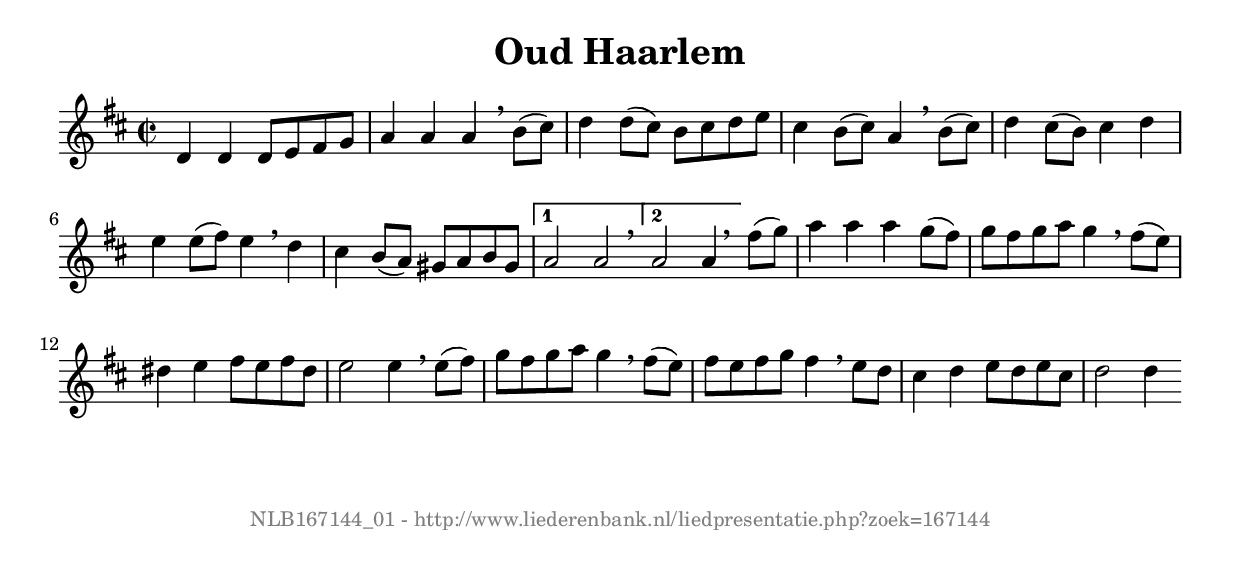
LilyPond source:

%
% produced by wce2krn 1.64 (7 June 2014)
%
\version"2.16"
#(append! paper-alist '(("long" . (cons (* 210 mm) (* 2000 mm)))))
#(set-default-paper-size "long")
sb = {\breathe}
mBreak = {\breathe }
bBreak = {\breathe }
x = {\once\override NoteHead #'style = #'cross }
gl=\glissando
itime={\override Staff.TimeSignature #'stencil = ##f }
ficta = {\once\set suggestAccidentals = ##t}
fine = {\once\override Score.RehearsalMark #'self-alignment-X = #1 \mark \markup {\italic{Fine}}}
dc = {\once\override Score.RehearsalMark #'self-alignment-X = #1 \mark \markup {\italic{D.C.}}}
dcf = {\once\override Score.RehearsalMark #'self-alignment-X = #1 \mark \markup {\italic{D.C. al Fine}}}
dcc = {\once\override Score.RehearsalMark #'self-alignment-X = #1 \mark \markup {\italic{D.C. al Coda}}}
ds = {\once\override Score.RehearsalMark #'self-alignment-X = #1 \mark \markup {\italic{D.S.}}}
dsf = {\once\override Score.RehearsalMark #'self-alignment-X = #1 \mark \markup {\italic{D.S. al Fine}}}
dsc = {\once\override Score.RehearsalMark #'self-alignment-X = #1 \mark \markup {\italic{D.S. al Coda}}}
pv = {\set Score.repeatCommands = #'((volta "1"))}
sv = {\set Score.repeatCommands = #'((volta "2"))}
tv = {\set Score.repeatCommands = #'((volta "3"))}
qv = {\set Score.repeatCommands = #'((volta "4"))}
xv = {\set Score.repeatCommands = #'((volta #f))}
\header{ tagline = ""
title = "Oud Haarlem"
}
\score {{
\key d \major
\relative g'
{
\set melismaBusyProperties = #'()
\time 2/2
\tempo 4=120
\override Score.MetronomeMark #'transparent = ##t
\override Score.RehearsalMark #'break-visibility = #(vector #t #t #f)
d4 d d8 e fis g | a4 a a \sb b8( cis) | d4 d8( cis) b cis d e | cis4 b8( cis) a4 \mBreak
b8( cis) | d4 cis8( b) cis4 d | e e8( fis) e4 \sb d | cis b8( a) gis a b gis \pv a2 a2 \bar ":|" \bBreak
\sv a2 a4 \xv \bar "|:" \bBreak
fis'8( g) a4 a a g8( fis) | g fis g a g4 \sb fis8( e) | dis4 e fis8 e fis dis e2 e4 \mBreak
e8( fis) | g fis g a g4 \sb fis8( e) | fis8 e fis g fis4 \sb e8 d | cis4 d e8 d e cis d2 d4 \bar ":|"
 }}
 \midi { }
 \layout {
            indent = 0.0\cm
}
}
\markup { \vspace #0 } \markup { \with-color #grey \fill-line { \center-column { \smaller "NLB167144_01 - http://www.liederenbank.nl/liedpresentatie.php?zoek=167144" } } }
